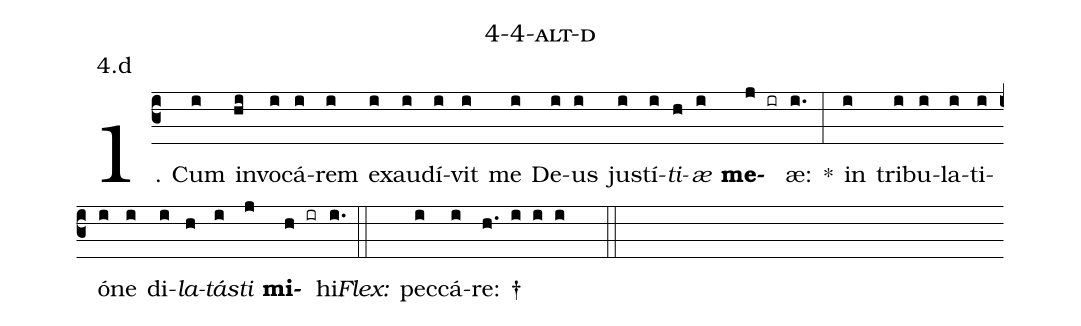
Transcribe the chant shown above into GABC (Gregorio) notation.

name: 4-4-alt-d;
annotation: 4.d;
%%
(c3)1. Cum(i) in(hi)vo(i)cá(i)rem(i) ex(i)au(i)dí(i)vit(i) me(i) De(i)us(i) jus(i)tí(i)<i>ti</i>(h)<i>æ</i>(i) <b>me</b>(j ir)æ:(i.) *(:) in(i) tri(i)bu(i)la(i)ti(i)ó(i)ne(i) di(i)<i>la</i>(h)<i>tás</i>(i)<i>ti</i>(j) <b>mi</b>(h ir)hi.(i.) (::)
<i>Flex:</i>()  pec(i)cá(i)re: †(h. i i i  ::)
